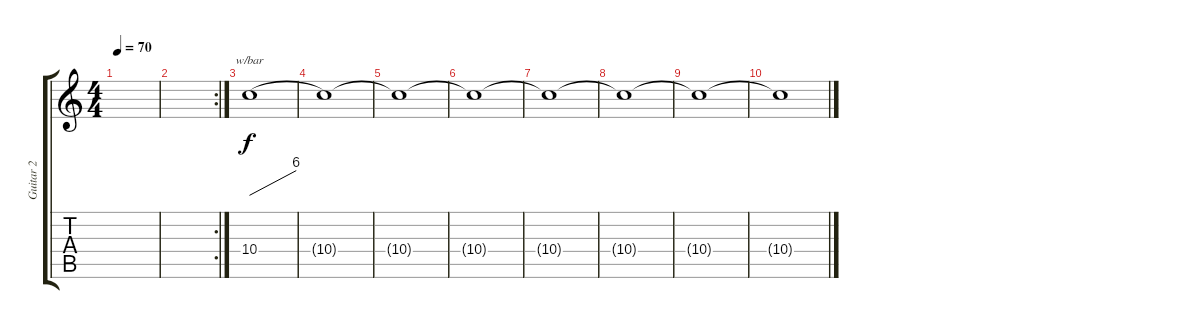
\track ("Guitar 2" "Guitar 2") {instrument overdrivenguitar}
\staff {score tabs}
\tuning (E4 B3 G3 D3 A2 E2) {hide}
\ts (4 4)
\tempo 70
\clef g2
\ks c
|
\rc 2
|
10.4.1{tbe (dive default 0 0 60 24) volume 9 instrument pad2warm} |
10.4{t}.1 |
10.4{t}.1 |
10.4{t}.1 |
10.4{t}.1{volume 0} |
10.4{t}.1 |
10.4{t}.1 |
10.4{t}.1
